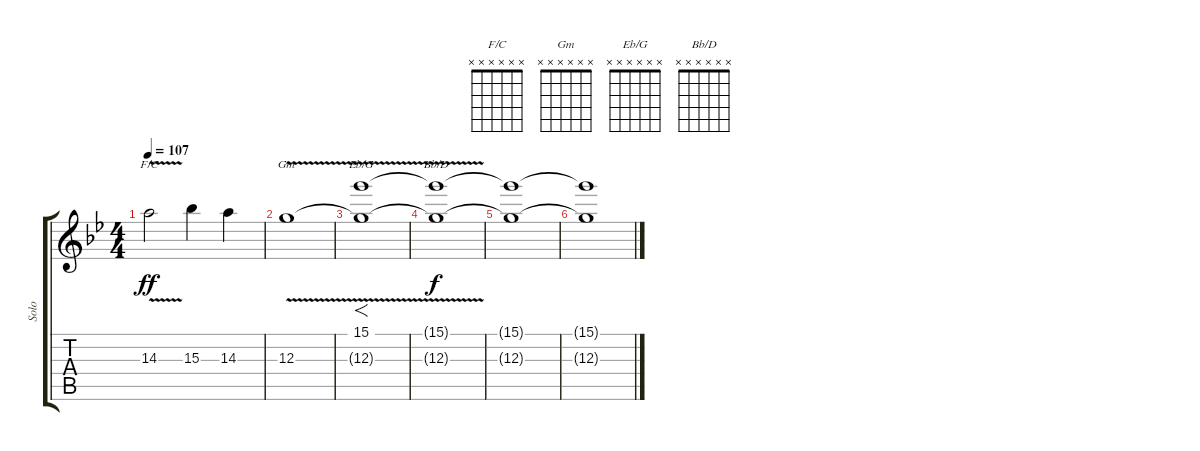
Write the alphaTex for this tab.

\track ("Solo" "Solo") {instrument overdrivenguitar}
\staff {score tabs}
\tuning (E4 B3 G3 D3 A2 E2) {hide}
\chord ("F/C" x x x x x x)
\chord ("Gm" x x x x x x)
\chord ("Eb/G" x x x x x x)
\chord ("Bb/D" x x x x x x)
\ts (4 4)
\tempo 107
\clef g2
\ks gminor
14.3{v}.2{ch "F/C" dy ff} 15.3.4 14.3.4 |
12.3{v}.1{ch "Gm" volume 0} |
(15.1{v} 12.3{t}).1{f ch "Eb/G"} |
(15.1{t} 12.3{t}).1{ch "Bb/D" dy f} |
(15.1{t} 12.3{t}).1 |
(15.1{t} 12.3{t}).1
